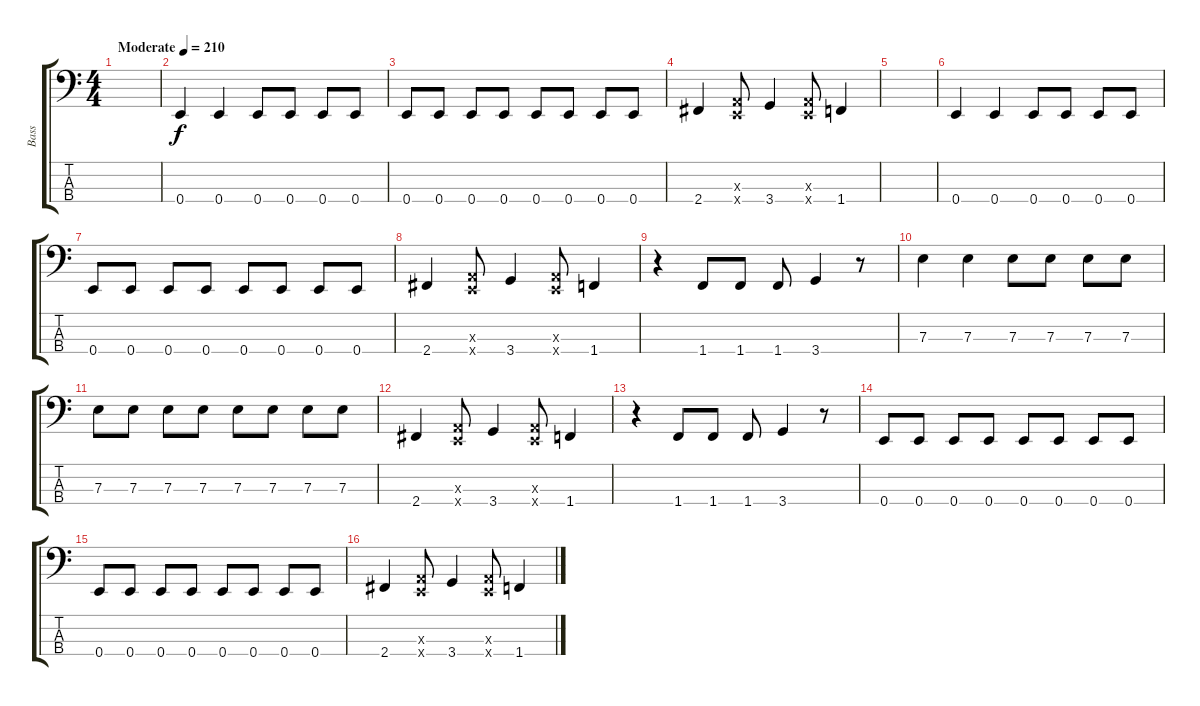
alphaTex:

\track ("Bass" "Bass") {instrument electricbasspick}
\staff {score tabs}
\tuning (G2 D2 A1 E1) {hide}
\ts (4 4)
\tempo (210 "Moderate")
\clef f4
\ks c
|
0.4.4 0.4.4 0.4.8 0.4.8 0.4.8 0.4.8 |
0.4.8 0.4.8 0.4.8 0.4.8 0.4.8 0.4.8 0.4.8 0.4.8 |
2.4.4 (0.3{x} 0.4{x}).8 3.4.4 (0.3{x} 0.4{x}).8 1.4.4 |
|
0.4.4 0.4.4 0.4.8 0.4.8 0.4.8 0.4.8 |
0.4.8 0.4.8 0.4.8 0.4.8 0.4.8 0.4.8 0.4.8 0.4.8 |
2.4.4 (0.3{x} 0.4{x}).8 3.4.4 (0.3{x} 0.4{x}).8 1.4.4 |
r.4 1.4.8 1.4.8 1.4.8 3.4.4 r.8 |
7.3.4 7.3.4 7.3.8 7.3.8 7.3.8 7.3.8 |
7.3.8 7.3.8 7.3.8 7.3.8 7.3.8 7.3.8 7.3.8 7.3.8 |
2.4.4 (0.3{x} 0.4{x}).8 3.4.4 (0.3{x} 0.4{x}).8 1.4.4 |
r.4 1.4.8 1.4.8 1.4.8 3.4.4 r.8 |
0.4.8 0.4.8 0.4.8 0.4.8 0.4.8 0.4.8 0.4.8 0.4.8 |
0.4.8 0.4.8 0.4.8 0.4.8 0.4.8 0.4.8 0.4.8 0.4.8 |
2.4.4 (0.3{x} 0.4{x}).8 3.4.4 (0.3{x} 0.4{x}).8 1.4.4
